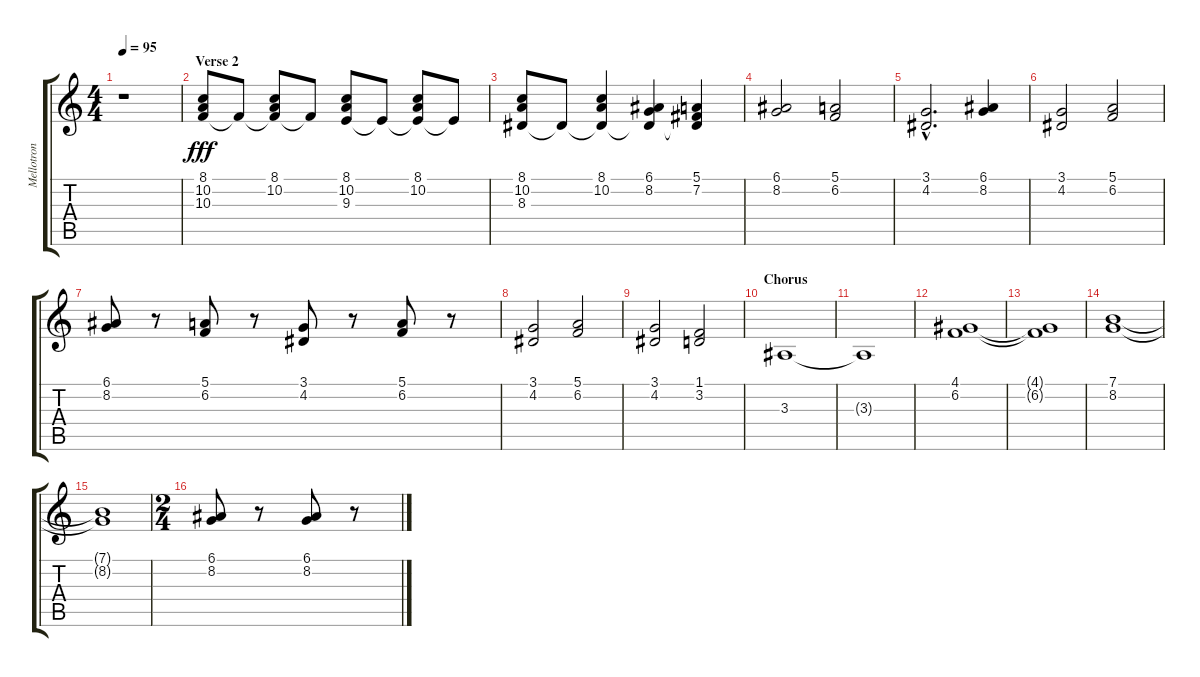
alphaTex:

\track ("Mellotron" "Mellotron") {instrument flute}
\staff {score tabs}
\tuning (E4 B3 G3 D3 A2 E2) {hide}
\ts (4 4)
\tempo 95
\clef g2
\ks c
r.1{dy fff} |
\section ("" "Verse 2")
(8.1 10.2 10.3).8 10.3{t}.8 (8.1 10.2 10.3{t}).8 10.3{t}.8 (8.1 10.2 9.3).8 9.3{t}.8 (8.1 10.2 9.3{t}).8 9.3{t}.8 |
(8.1 10.2 8.3).8 8.3{t}.8 (8.1 10.2 8.3{t}).4 (6.1 8.2 8.3{t}).4 (5.1 7.2 8.3{t}).4 |
(6.1 8.2).2 (5.1 6.2).2 |
(3.1{hac} 4.2{hac}).2{d} (6.1 8.2).4 |
(3.1 4.2).2 (5.1 6.2).2 |
(6.1 8.2).8 r.8 (5.1 6.2).8 r.8 (3.1 4.2).8 r.8 (5.1 6.2).8 r.8 |
(3.1 4.2).2 (5.1 6.2).2 |
(3.1 4.2).2 (1.1 3.2).2 |
\section ("" "Chorus")
3.3.1 |
3.3{t}.1 |
(4.1 6.2).1 |
(4.1{t} 6.2{t}).1 |
(7.1 8.2).1 |
(7.1{t} 8.2{t}).1 |
\ts (2 4)
(6.1 8.2).8 r.8 (6.1 8.2).8 r.8
